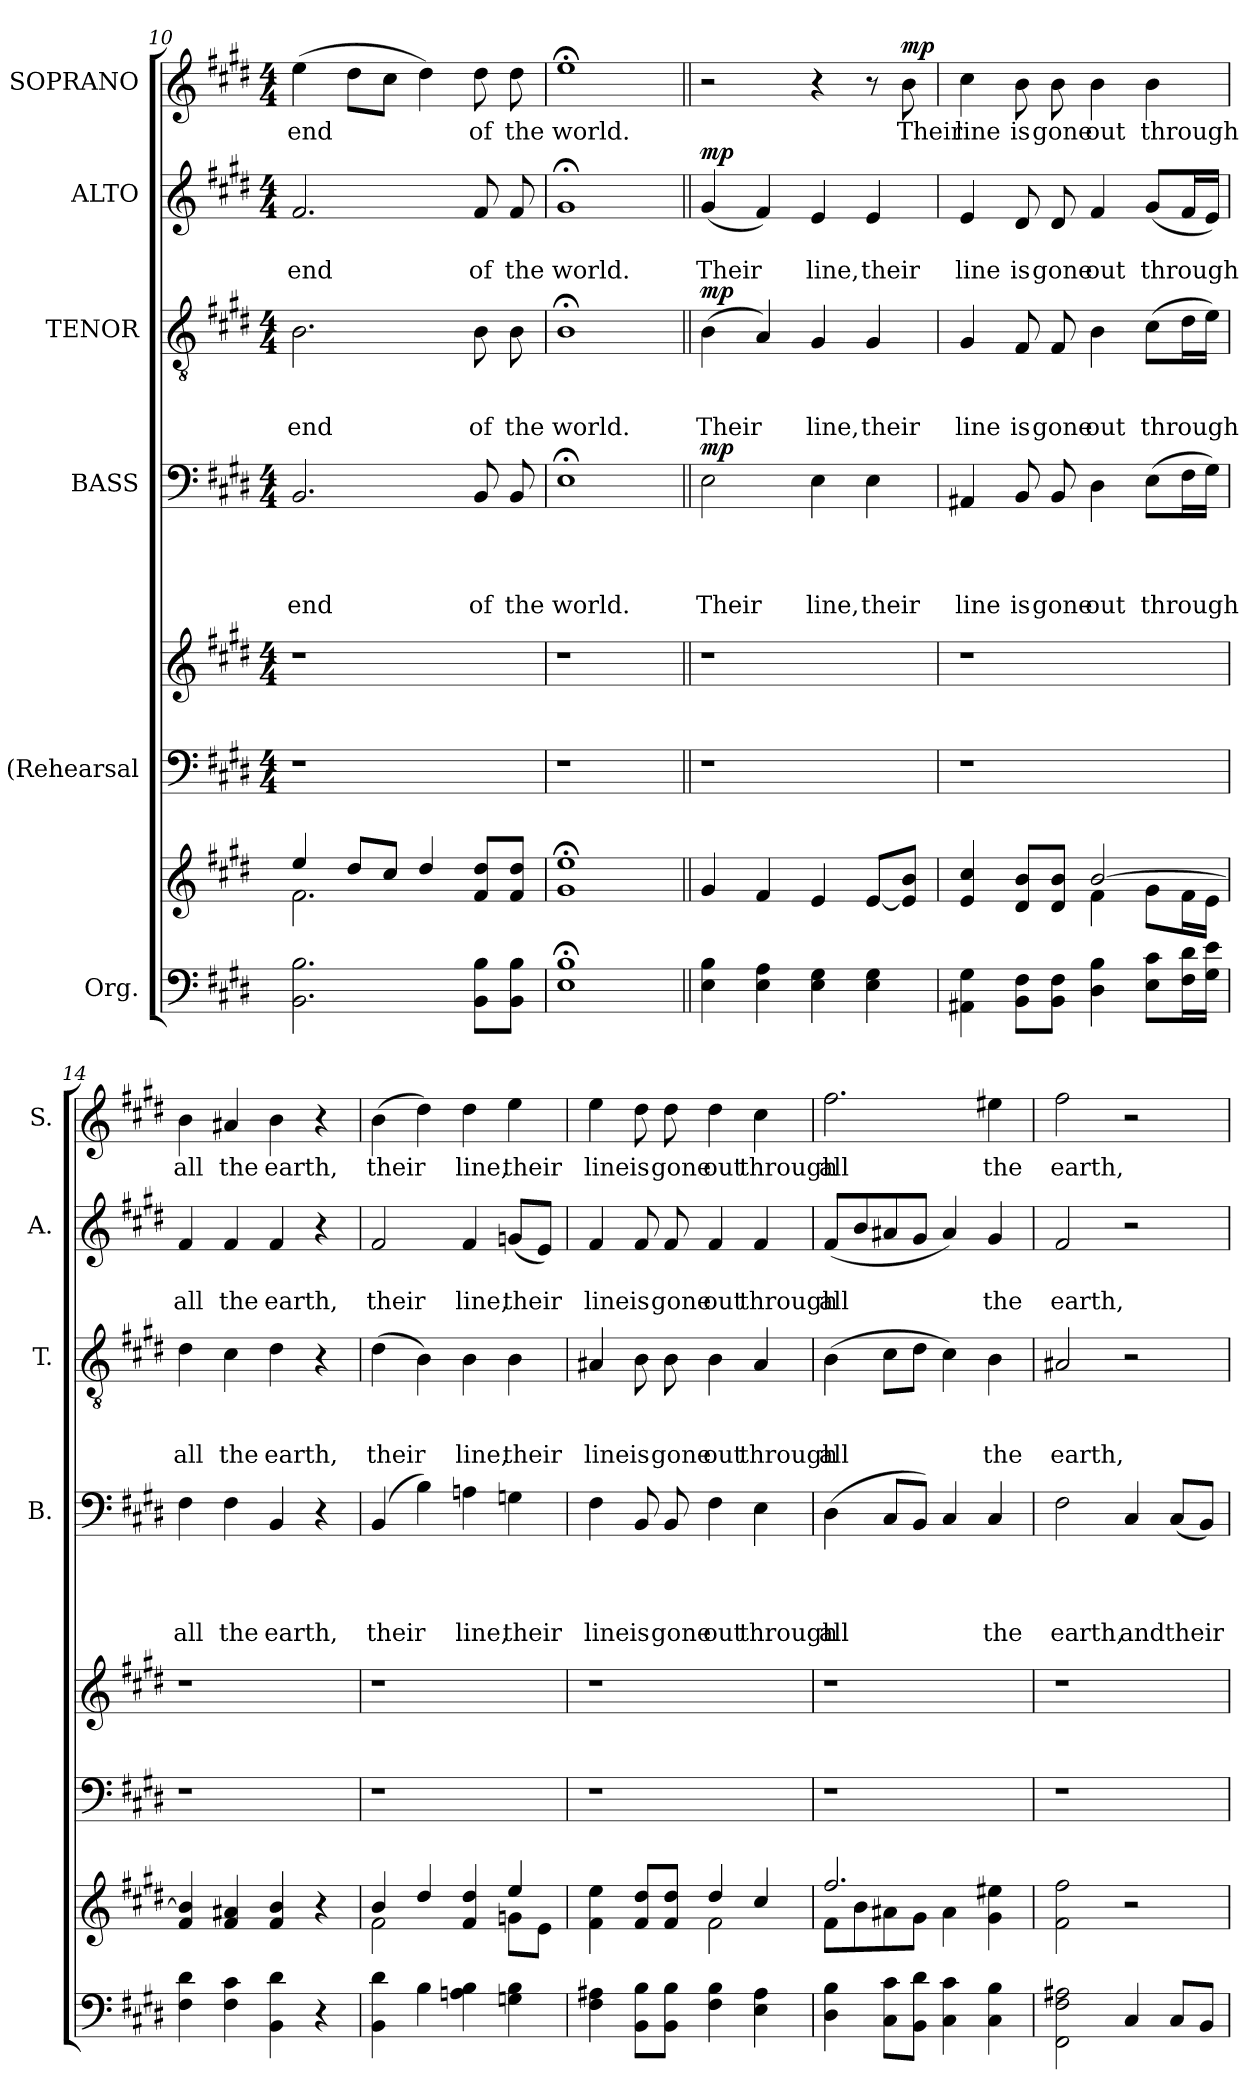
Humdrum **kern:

**kern	**kern	**kern	**kern	**kern	**text	**text	**text	**text	**dynam	**kern	**text	**text	**text	**dynam	**kern	**text	**text	**dynam	**kern	**text	**dynam
*part6	*part6	*part5	*part5	*part4	*part4	*part4	*part4	*part4	*part4	*part3	*part3	*part3	*part3	*part3	*part2	*part2	*part2	*part2	*part1	*part1	*part1
*staff8	*staff7	*staff6	*staff5	*staff4	*staff4	*staff4	*staff4	*staff4	*staff4	*staff3	*staff3	*staff3	*staff3	*staff3	*staff2	*staff2	*staff2	*staff2	*staff1	*staff1	*staff1
*I"Org.	*	*I"(Rehearsal	*	*I"BASS	*	*	*	*	*	*I"TENOR	*	*	*	*	*I"ALTO	*	*	*	*I"SOPRANO	*	*
*	*	*	*	*I'B.	*	*	*	*	*	*I'T.	*	*	*	*	*I'A.	*	*	*	*I'S.	*	*
*clefF4	*clefG2	*clefF4	*clefG2	*clefF4	*	*	*	*	*	*clefGv2	*	*	*	*	*clefG2	*	*	*	*clefG2	*	*
*k[f#c#g#d#]	*k[f#c#g#d#]	*k[f#c#g#d#]	*k[f#c#g#d#]	*k[f#c#g#d#]	*	*	*	*	*	*k[f#c#g#d#]	*	*	*	*	*k[f#c#g#d#]	*	*	*	*k[f#c#g#d#]	*	*
*E:	*E:	*E:	*E:	*E:	*	*	*	*	*	*E:	*	*	*	*	*E:	*	*	*	*E:	*	*
*	*	*M4/4	*M4/4	*M4/4	*	*	*	*	*	*M4/4	*	*	*	*	*M4/4	*	*	*	*M4/4	*	*
=10	=10	=10	=10	=10	=10	=10	=10	=10	=10	=10	=10	=10	=10	=10	=10	=10	=10	=10	=10	=10	=10
*	*^	*	*	*	*	*	*	*	*	*	*	*	*	*	*	*	*	*	*	*	*
!	!	!	!	!	!	!	!	!	!LO:LY:b	!	!	!	!	!LO:LY:b	!	!	!	!LO:LY:b	!	!	!LO:LY:b	!
2.BB\ 2.B\	4ee/	2.f#\	1r	1r	2.BB/	.	.	.	end	.	2.B\	.	.	end	.	2.f#/	.	end	.	(>4ee\	end	.
.	8dd#/L	.	.	.	.	.	.	.	.	.	.	.	.	.	.	.	.	.	.	8dd#\L	.	.
.	8cc#/J	.	.	.	.	.	.	.	.	.	.	.	.	.	.	.	.	.	.	8cc#\J	.	.
.	4dd#/	.	.	.	.	.	.	.	.	.	.	.	.	.	.	.	.	.	.	4dd#\)	.	.
!	!	!	!	!	!	!	!	!	!LO:LY:b	!	!	!	!	!LO:LY:b	!	!	!	!LO:LY:b	!	!	!LO:LY:b	!
8BB\ 8B\L	8f#/ 8dd#/L	4ryy	.	.	8BB/	.	.	.	of	.	8B\	.	.	of	.	8f#/	.	of	.	8dd#\	of	.
!	!	!	!	!	!	!	!	!	!LO:LY:b	!	!	!	!	!LO:LY:b	!	!	!	!LO:LY:b	!	!	!LO:LY:b	!
8BB\ 8B\J	8f#/ 8dd#/J	.	.	.	8BB/	.	.	.	the	.	8B\	.	.	the	.	8f#/	.	the	.	8dd#\	the	.
*	*v	*v	*	*	*	*	*	*	*	*	*	*	*	*	*	*	*	*	*	*	*	*
!!LO:LB:g=z
=11	=11	=11	=11	=11	=11	=11	=11	=11	=11	=11	=11	=11	=11	=11	=11	=11	=11	=11	=11	=11	=11
!	!	!	!	!	!	!	!	!LO:LY:b	!	!	!	!	!LO:LY:b	!	!	!	!LO:LY:b	!	!	!LO:LY:b	!
1E;< 1B;<	1g#;< 1ee;<	1r	1r	1E;<	.	.	.	world.	.	1B;<	.	.	world.	.	1g#;	.	world.	.	1ee;<	world.	.
=12||	=12||	=12||	=12||	=12||	=12||	=12||	=12||	=12||	=12||	=12||	=12||	=12||	=12||	=12||	=12||	=12||	=12||	=12||	=12||	=12||	=12||
!	!	!	!	!	!	!	!	!LO:LY:b	!LO:DY:a	!	!	!	!LO:LY:b	!LO:DY:a	!	!	!LO:LY:b	!LO:DY:a	!	!	!
4E\ 4B\	4g#/	1r	1r	2E\	.	.	.	Their	mp	(>4B\	.	.	Their	mp	(<4g#/	.	Their	mp	2r	.	.
4E\ 4A\	4f#/	.	.	.	.	.	.	.	.	4A/)	.	.	.	.	4f#/)	.	.	.	.	.	.
!	!	!	!	!	!	!	!	!LO:LY:b	!	!	!	!	!LO:LY:b	!	!	!	!LO:LY:b	!	!	!	!
4E\ 4G#\	4e/	.	.	4E\	.	.	.	line,	.	4G#/	.	.	line,	.	4e/	.	line,	.	4r	.	.
!	!	!	!	!	!	!	!	!LO:LY:b	!	!	!	!	!LO:LY:b	!	!	!	!LO:LY:b	!	!	!	!
4E\ 4G#\	[<8e/L	.	.	4E\	.	.	.	their	.	4G#/	.	.	their	.	4e/	.	their	.	8r	.	.
!	!	!	!	!	!	!	!	!	!	!	!	!	!	!	!	!	!	!	!	!LO:LY:b	!LO:DY:a
.	8e/] 8b/J	.	.	.	.	.	.	.	.	.	.	.	.	.	.	.	.	.	8b\	Their	mp
=13	=13	=13	=13	=13	=13	=13	=13	=13	=13	=13	=13	=13	=13	=13	=13	=13	=13	=13	=13	=13	=13
*	*^	*	*	*	*	*	*	*	*	*	*	*	*	*	*	*	*	*	*	*	*
!	!	!	!	!	!	!	!	!	!LO:LY:b	!	!	!	!	!LO:LY:b	!	!	!	!LO:LY:b	!	!	!LO:LY:b	!
4AA#X\ 4G#\	4e/ 4cc#/	2ryy	1r	1r	4AA#X/	.	.	.	line	.	4G#/	.	.	line	.	4e/	.	line	.	4cc#\	line	.
!	!	!	!	!	!	!	!	!	!LO:LY:b	!	!	!	!	!LO:LY:b	!	!	!	!LO:LY:b	!	!	!LO:LY:b	!
8BB\ 8F#\L	8d#/ 8b/L	.	.	.	8BB/	.	.	.	is	.	8F#/	.	.	is	.	8d#/	.	is	.	8b\	is	.
!	!	!	!	!	!	!	!	!	!LO:LY:b	!	!	!	!	!LO:LY:b	!	!	!	!LO:LY:b	!	!	!LO:LY:b	!
8BB\ 8F#\J	8d#/ 8b/J	.	.	.	8BB/	.	.	.	gone	.	8F#/	.	.	gone	.	8d#/	.	gone	.	8b\	gone	.
!	!	!	!	!	!	!	!	!	!LO:LY:b	!	!	!	!	!LO:LY:b	!	!	!	!LO:LY:b	!	!	!LO:LY:b	!
4D#\ 4B\	[>2b/	4f#\	.	.	4D#\	.	.	.	out	.	4B\	.	.	out	.	4f#/	.	out	.	4b\	out	.
!	!	!	!	!	!	!	!	!	!LO:LY:b	!	!	!	!	!LO:LY:b	!	!	!	!LO:LY:b	!	!	!LO:LY:b	!
8E\ 8c#\L	.	8g#\L	.	.	(>8E\L	.	.	.	through	.	(>8c#\L	.	.	through	.	(<8g#/L	.	through	.	4b\	through	.
16F#\ 16d#\L	.	16f#\L	.	.	16F#\L	.	.	.	.	.	16d#\L	.	.	.	.	16f#/L	.	.	.	.	.	.
16G#\ 16e\JJ	.	16e\JJ	.	.	16G#\JJ)	.	.	.	.	.	16e\JJ)	.	.	.	.	16e/JJ)	.	.	.	.	.	.
=14	=14	=14	=14	=14	=14	=14	=14	=14	=14	=14	=14	=14	=14	=14	=14	=14	=14	=14	=14	=14	=14	=14
!	!	!	!	!	!	!	!	!	!LO:LY:b	!	!	!	!	!LO:LY:b	!	!	!	!LO:LY:b	!	!	!LO:LY:b	!
*	*v	*v	*	*	*	*	*	*	*	*	*	*	*	*	*	*	*	*	*	*	*	*
4F#\ 4d#\	4f#/ 4b/]	1r	1r	4F#\	.	.	.	all	.	4d#\	.	.	all	.	4f#/	.	all	.	4b\	all	.
!	!	!	!	!	!	!	!	!LO:LY:b	!	!	!	!	!LO:LY:b	!	!	!	!LO:LY:b	!	!	!LO:LY:b	!
4F#\ 4c#\	4f#/ 4a#X/	.	.	4F#\	.	.	.	the	.	4c#\	.	.	the	.	4f#/	.	the	.	4a#X/	the	.
!	!	!	!	!	!	!	!	!LO:LY:b	!	!	!	!	!LO:LY:b	!	!	!	!LO:LY:b	!	!	!LO:LY:b	!
4BB\ 4d#\	4f#/ 4b/	.	.	4BB/	.	.	.	earth,	.	4d#\	.	.	earth,	.	4f#/	.	earth,	.	4b\	earth,	.
4r	4r	.	.	4r	.	.	.	.	.	4r	.	.	.	.	4r	.	.	.	4r	.	.
!!LO:PB:g=z
=15	=15	=15	=15	=15	=15	=15	=15	=15	=15	=15	=15	=15	=15	=15	=15	=15	=15	=15	=15	=15	=15
*	*^	*	*	*	*	*	*	*	*	*	*	*	*	*	*	*	*	*	*	*	*
*	*	*^	*	*	*	*	*	*	*	*	*	*	*	*	*	*	*	*	*	*	*	*
!	!	!	!	!	!	!	!	!	!	!LO:LY:b	!	!	!	!	!LO:LY:b	!	!	!	!LO:LY:b	!	!	!LO:LY:b	!
4BB\ 4d#\	2f#\	4b/	2.ryy	1r	1r	(4BB/	.	.	.	their	.	(>4d#\	.	.	their	.	2f#/	.	their	.	(>4b\	their	.
4B\	.	4dd#/	.	.	.	4B\)	.	.	.	.	.	4B\)	.	.	.	.	.	.	.	.	4dd#\)	.	.
!	!	!	!	!	!	!	!	!	!	!LO:LY:b	!	!	!	!	!LO:LY:b	!	!	!	!LO:LY:b	!	!	!LO:LY:b	!
4An\ 4B\	2ryy	4f#/ 4dd#/	.	.	.	4An\	.	.	.	line,	.	4B\	.	.	line,	.	4f#/	.	line,	.	4dd#\	line,	.
!	!	!	!	!	!	!	!	!	!	!LO:LY:b	!	!	!	!	!LO:LY:b	!	!	!	!LO:LY:b	!	!	!LO:LY:b	!
4Gn\ 4B\	.	4ee/	8gn\L	.	.	4Gn\	.	.	.	their	.	4B\	.	.	their	.	(<8gn/L	.	their	.	4ee\	their	.
.	.	.	8e\J	.	.	.	.	.	.	.	.	.	.	.	.	.	8e/J)	.	.	.	.	.	.
=16	=16	=16	=16	=16	=16	=16	=16	=16	=16	=16	=16	=16	=16	=16	=16	=16	=16	=16	=16	=16	=16	=16	=16
!	!	!	!	!	!	!	!	!	!	!LO:LY:b	!	!	!	!	!LO:LY:b	!	!	!	!LO:LY:b	!	!	!LO:LY:b	!
*	*	*v	*v	*	*	*	*	*	*	*	*	*	*	*	*	*	*	*	*	*	*	*	*
4F#\ 4A#X\	4ryy	4f#\ 4ee\	1r	1r	4F#\	.	.	.	line	.	4A#X/	.	.	line	.	4f#/	.	line	.	4ee\	line	.
!	!	!	!	!	!	!	!	!	!LO:LY:b	!	!	!	!	!LO:LY:b	!	!	!	!LO:LY:b	!	!	!LO:LY:b	!
8BB\ 8B\L	8f#/ 8dd#/L	4ryy	.	.	8BB/	.	.	.	is	.	8B\	.	.	is	.	8f#/	.	is	.	8dd#\	is	.
!	!	!	!	!	!	!	!	!	!LO:LY:b	!	!	!	!	!LO:LY:b	!	!	!	!LO:LY:b	!	!	!LO:LY:b	!
8BB\ 8B\J	8f#/ 8dd#/J	.	.	.	8BB/	.	.	.	gone	.	8B\	.	.	gone	.	8f#/	.	gone	.	8dd#\	gone	.
!	!	!	!	!	!	!	!	!	!LO:LY:b	!	!	!	!	!LO:LY:b	!	!	!	!LO:LY:b	!	!	!LO:LY:b	!
4F#\ 4B\	4dd#/	2f#\	.	.	4F#\	.	.	.	out	.	4B\	.	.	out	.	4f#/	.	out	.	4dd#\	out	.
!	!	!	!	!	!	!	!	!	!LO:LY:b	!	!	!	!	!LO:LY:b	!	!	!	!LO:LY:b	!	!	!LO:LY:b	!
4E\ 4A#\	4cc#/	.	.	.	4E\	.	.	.	through	.	4A#/	.	.	through	.	4f#/	.	through	.	4cc#\	through	.
=17	=17	=17	=17	=17	=17	=17	=17	=17	=17	=17	=17	=17	=17	=17	=17	=17	=17	=17	=17	=17	=17	=17
!	!	!	!	!	!	!	!	!	!LO:LY:b	!	!	!	!	!LO:LY:b	!	!	!	!LO:LY:b	!	!	!LO:LY:b	!
4D#\ 4B\	2.ff#/	8f#\L	1r	1r	(>4D#\	.	.	.	all	.	(>4B\	.	.	all	.	(<8f#/L	.	all	.	2.ff#\	all	.
.	.	8b\	.	.	.	.	.	.	.	.	.	.	.	.	.	8b/	.	.	.	.	.	.
8C#\ 8c#\L	.	8a#X\	.	.	8C#/L	.	.	.	.	.	8c#\L	.	.	.	.	8a#X/	.	.	.	.	.	.
8BB\ 8d#\J	.	8g#\J	.	.	8BB/J)	.	.	.	.	.	8d#\J	.	.	.	.	8g#/J	.	.	.	.	.	.
4C#\ 4c#\	.	4a#\	.	.	4C#/	.	.	.	.	.	4c#\)	.	.	.	.	4a#/)	.	.	.	.	.	.
!	!	!	!	!	!	!	!	!	!LO:LY:b	!	!	!	!	!LO:LY:b	!	!	!	!LO:LY:b	!	!	!LO:LY:b	!
4C#\ 4B\	4ryy	4g#\ 4ee#X\	.	.	4C#/	.	.	.	the	.	4B\	.	.	the	.	4g#/	.	the	.	4ee#X\	the	.
!!LO:LB:g=z
=18	=18	=18	=18	=18	=18	=18	=18	=18	=18	=18	=18	=18	=18	=18	=18	=18	=18	=18	=18	=18	=18	=18
!	!	!	!	!	!	!	!	!	!LO:LY:b	!	!	!	!	!LO:LY:b	!	!	!	!LO:LY:b	!	!	!LO:LY:b	!
*	*v	*v	*	*	*	*	*	*	*	*	*	*	*	*	*	*	*	*	*	*	*	*
2FF#\ 2F#\ 2A#X\	2f#\ 2ff#\	1r	1r	2F#\	.	.	.	earth,	.	2A#X/	.	.	earth,	.	2f#/	.	earth,	.	2ff#\	earth,	.
!	!	!	!	!	!	!	!	!LO:LY:b	!	!	!	!	!	!	!	!	!	!	!	!	!
4C#/	2r	.	.	4C#/	.	.	.	and	.	2r	.	.	.	.	2r	.	.	.	2r	.	.
!	!	!	!	!	!	!	!	!LO:LY:b	!	!	!	!	!	!	!	!	!	!	!	!	!
8C#/L	.	.	.	(<8C#/L	.	.	.	their	.	.	.	.	.	.	.	.	.	.	.	.	.
8BB/J	.	.	.	8BB/J)	.	.	.	.	.	.	.	.	.	.	.	.	.	.	.	.	.
=	=	=	=	=	=	=	=	=	=	=	=	=	=	=	=	=	=	=	=	=	=
*-	*-	*-	*-	*-	*-	*-	*-	*-	*-	*-	*-	*-	*-	*-	*-	*-	*-	*-	*-	*-	*-
